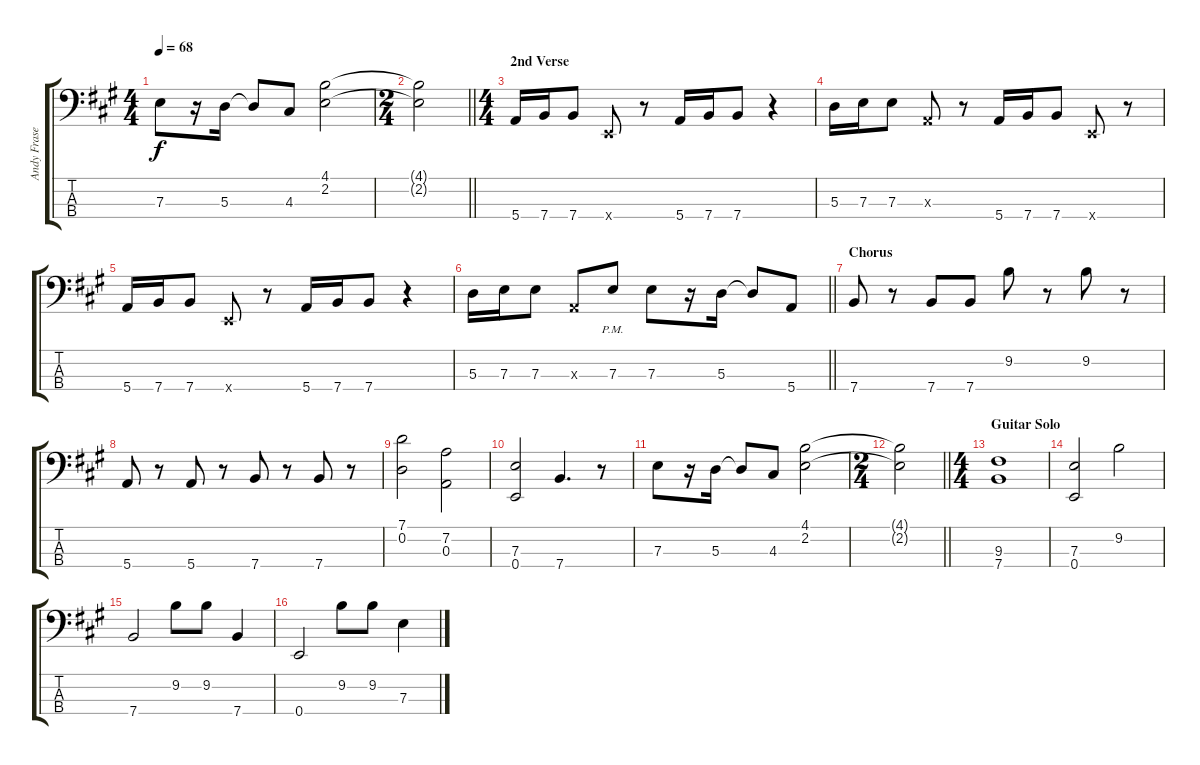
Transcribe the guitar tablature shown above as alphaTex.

\track ("Andy Fraser - Bass" "Andy Frase") {instrument electricbassfinger}
\staff {score tabs}
\tuning (G2 D2 A1 E1) {hide}
\ts (4 4)
\tempo 68
\clef f4
\ks a
7.3.8{dy f} r.16 5.3.16 5.3{t}.8 4.3.8 (4.1 2.2).2 |
\ts (2 4)
\barLineRight lightlight
(4.1{t} 2.2{t}).2 |
\ts (4 4)
\section ("" "2nd Verse")
5.4.16 7.4.16 7.4.8 0.4{x}.8 r.8 5.4.16 7.4.16 7.4.8 r.4 |
5.3.16 7.3.16 7.3.8 0.3{x}.8 r.8 5.4.16 7.4.16 7.4.8 0.4{x}.8 r.8 |
5.4.16 7.4.16 7.4.8 0.4{x}.8 r.8 5.4.16 7.4.16 7.4.8 r.4 |
\barLineRight lightlight
5.3.16 7.3.16 7.3.8 0.3{x}.8 7.3{pm}.8 7.3.8 r.16 5.3.16 5.3{t}.8 5.4.8 |
\section ("" "Chorus")
7.4.8 r.8 7.4.8 7.4.8 9.2.8 r.8 9.2.8 r.8 |
5.4.8 r.8 5.4.8 r.8 7.4.8 r.8 7.4.8 r.8 |
(7.1 0.2).2 (7.2 0.3).2 |
(7.3 0.4).2 7.4.4{d} r.8 |
7.3.8 r.16 5.3.16 5.3{t}.8 4.3.8 (4.1 2.2).2 |
\ts (2 4)
\barLineRight lightlight
(4.1{t} 2.2{t}).2 |
\ts (4 4)
\section ("" "Guitar Solo")
(9.3 7.4).1 |
(7.3 0.4).2 9.2.2 |
7.4.2 9.2.8 9.2.8 7.4.4 |
0.4.2 9.2.8 9.2.8 7.3.4
